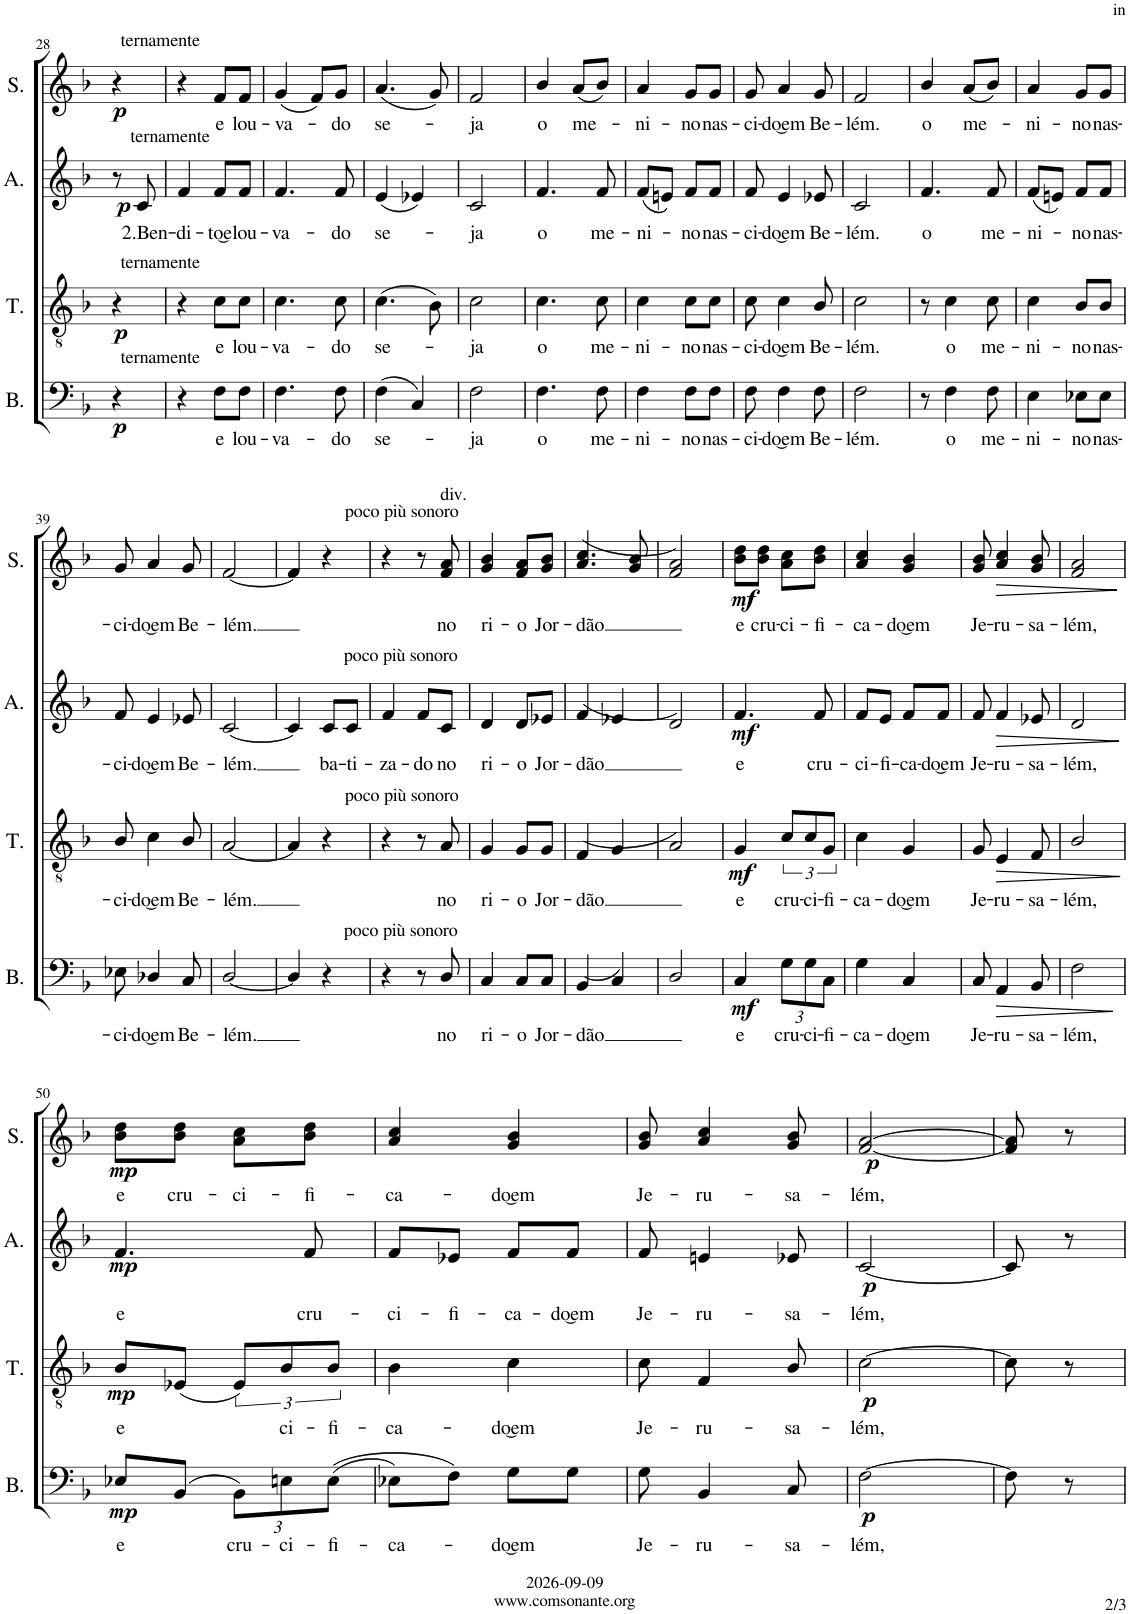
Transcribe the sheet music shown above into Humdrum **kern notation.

**kern	**text	**dynam	**kern	**text	**dynam	**kern	**text	**dynam	**kern	**text	**dynam
*part4	*part4	*part4	*part3	*part3	*part3	*part2	*part2	*part2	*part1	*part1	*part1
*staff4	*staff4	*staff4	*staff3	*staff3	*staff3	*staff2	*staff2	*staff2	*staff1	*staff1	*staff1
*I"B.	*	*	*I"T.	*	*	*I"A.	*	*	*I"S.	*	*
*I'B.	*	*	*I'T.	*	*	*I'A.	*	*	*I'S.	*	*
!!LO:PB:g=z
*clefF4	*	*	*clefGv2	*	*	*clefG2	*	*	*clefG2	*	*
*k[b-]	*	*	*k[b-]	*	*	*k[b-]	*	*	*k[b-]	*	*
*M2/4	*	*	*M2/4	*	*	*M2/4	*	*	*M2/4	*	*
=28	=28	=28	=28	=28	=28	=28	=28	=28	=28	=28	=28
!	!	!LO:DY:b	!	!	!LO:DY:b	!	!	!LO:DY:b	!	!	!LO:DY:b
4r	.	p	4r	.	p	8r	.	p	4r	.	p
!	!	!	!	!	!	!LO:TX:a:t=ternamente	!	!	!	!	!
!	!	!	!	!	!	!	!LO:LY:b	!	!	!	!
.	.	.	.	.	.	8c/	2.Ben-	.	.	.	.
=29	=29	=29	=29	=29	=29	=29	=29	=29	=29	=29	=29
!	!	!	!	!	!	!	!	!	!LO:TX:a:t=ternamente	!	!
!	!	!	!LO:TX:a:t=ternamente	!	!	!	!	!	!	!	!
!LO:TX:a:t=ternamente	!	!	!	!	!	!	!	!	!	!	!
!	!	!	!	!	!	!	!LO:LY:b	!	!	!	!
4r	.	.	4r	.	.	4f/	-di-	.	4r	.	.
!	!LO:LY:b	!	!	!LO:LY:b	!	!	!LO:LY:b	!	!	!LO:LY:b	!
8F\L	e	.	8c\L	e	.	8f/L	-to͜e	.	8f/L	e	.
!	!LO:LY:b	!	!	!LO:LY:b	!	!	!LO:LY:b	!	!	!LO:LY:b	!
8F\J	lou-	.	8c\J	lou-	.	8f/J	lou-	.	8f/J	lou-	.
=30	=30	=30	=30	=30	=30	=30	=30	=30	=30	=30	=30
!	!LO:LY:b	!	!	!LO:LY:b	!	!	!LO:LY:b	!	!	!LO:LY:b	!
4.F\	-va-	.	4.c\	-va-	.	4.f/	-va-	.	(4g/	-va-	.
.	.	.	.	.	.	.	.	.	8f/L)	.	.
!	!LO:LY:b	!	!	!LO:LY:b	!	!	!LO:LY:b	!	!	!LO:LY:b	!
8F\	-do	.	8c\	-do	.	8f/	-do	.	8g/J	-do	.
=31	=31	=31	=31	=31	=31	=31	=31	=31	=31	=31	=31
!	!LO:LY:b	!	!	!LO:LY:b	!	!	!LO:LY:b	!	!	!LO:LY:b	!
(4F\	se-	.	(4.c\	se-	.	(4e/	se-	.	(4.a/	se-	.
4C/)	.	.	.	.	.	4e-X/)	.	.	.	.	.
.	.	.	8B-\)	.	.	.	.	.	8g/)	.	.
=32	=32	=32	=32	=32	=32	=32	=32	=32	=32	=32	=32
!	!LO:LY:b	!	!	!LO:LY:b	!	!	!LO:LY:b	!	!	!LO:LY:b	!
2F\	-ja	.	2c\	-ja	.	2c/	-ja	.	2f/	-ja	.
=33	=33	=33	=33	=33	=33	=33	=33	=33	=33	=33	=33
!	!LO:LY:b	!	!	!LO:LY:b	!	!	!LO:LY:b	!	!	!LO:LY:b	!
4.F\	o	.	4.c\	o	.	4.f/	o	.	4b-/	o	.
!	!	!	!	!	!	!	!	!	!	!LO:LY:b	!
.	.	.	.	.	.	.	.	.	(8a/L	me-	.
!	!LO:LY:b	!	!	!LO:LY:b	!	!	!LO:LY:b	!	!	!	!
8F\	me-	.	8c\	me-	.	8f/	me-	.	8b-/J)	.	.
=34	=34	=34	=34	=34	=34	=34	=34	=34	=34	=34	=34
!	!LO:LY:b	!	!	!LO:LY:b	!	!	!LO:LY:b	!	!	!LO:LY:b	!
4F\	-ni-	.	4c\	-ni-	.	(8f/L	-ni-	.	4a/	-ni-	.
.	.	.	.	.	.	8en/J)	.	.	.	.	.
!	!LO:LY:b	!	!	!LO:LY:b	!	!	!LO:LY:b	!	!	!LO:LY:b	!
8F\L	-no	.	8c\L	-no	.	8f/L	-no	.	8g/L	-no	.
!	!LO:LY:b	!	!	!LO:LY:b	!	!	!LO:LY:b	!	!	!LO:LY:b	!
8F\J	nas-	.	8c\J	nas-	.	8f/J	nas-	.	8g/J	nas-	.
=35	=35	=35	=35	=35	=35	=35	=35	=35	=35	=35	=35
!	!LO:LY:b	!	!	!LO:LY:b	!	!	!LO:LY:b	!	!	!LO:LY:b	!
8F\	-ci-	.	8c\	-ci-	.	8f/	-ci-	.	8g/	-ci-	.
!	!LO:LY:b	!	!	!LO:LY:b	!	!	!LO:LY:b	!	!	!LO:LY:b	!
4F\	-do͜em	.	4c\	-do͜em	.	4e/	-do͜em	.	4a/	-do͜em	.
!	!LO:LY:b	!	!	!LO:LY:b	!	!	!LO:LY:b	!	!	!LO:LY:b	!
8F\	Be-	.	8B-/	Be-	.	8e-X/	Be-	.	8g/	Be-	.
=36	=36	=36	=36	=36	=36	=36	=36	=36	=36	=36	=36
!	!LO:LY:b	!	!	!LO:LY:b	!	!	!LO:LY:b	!	!	!LO:LY:b	!
2F\	-lém.	.	2c\	-lém.	.	2c/	-lém.	.	2f/	-lém.	.
=37	=37	=37	=37	=37	=37	=37	=37	=37	=37	=37	=37
!	!	!	!	!	!	!	!LO:LY:b	!	!	!LO:LY:b	!
8r	.	.	8r	.	.	4.f/	o	.	4b-/	o	.
!	!LO:LY:b	!	!	!LO:LY:b	!	!	!	!	!	!	!
4F\	o	.	4c\	o	.	.	.	.	.	.	.
!	!	!	!	!	!	!	!	!	!	!LO:LY:b	!
.	.	.	.	.	.	.	.	.	(8a/L	me-	.
!	!LO:LY:b	!	!	!LO:LY:b	!	!	!LO:LY:b	!	!	!	!
8F\	me-	.	8c\	me-	.	8f/	me-	.	8b-/J)	.	.
=38	=38	=38	=38	=38	=38	=38	=38	=38	=38	=38	=38
!	!LO:LY:b	!	!	!LO:LY:b	!	!	!LO:LY:b	!	!	!LO:LY:b	!
4E\	-ni-	.	4c\	-ni-	.	(8f/L	-ni-	.	4a/	-ni-	.
.	.	.	.	.	.	8en/J)	.	.	.	.	.
!	!LO:LY:b	!	!	!LO:LY:b	!	!	!LO:LY:b	!	!	!LO:LY:b	!
8E-X\L	-no	.	8B-/L	-no	.	8f/L	-no	.	8g/L	-no	.
!	!LO:LY:b	!	!	!LO:LY:b	!	!	!LO:LY:b	!	!	!LO:LY:b	!
8E-\J	nas-	.	8B-/J	nas-	.	8f/J	nas-	.	8g/J	nas-	.
!!LO:LB:g=z
=39	=39	=39	=39	=39	=39	=39	=39	=39	=39	=39	=39
!	!LO:LY:b	!	!	!LO:LY:b	!	!	!LO:LY:b	!	!	!LO:LY:b	!
8E-X\	-ci-	.	8B-/	-ci-	.	8f/	-ci-	.	8g/	-ci-	.
!	!LO:LY:b	!	!	!LO:LY:b	!	!	!LO:LY:b	!	!	!LO:LY:b	!
4D-X/	-do͜em	.	4c\	-do͜em	.	4e/	-do͜em	.	4a/	-do͜em	.
!	!LO:LY:b	!	!	!LO:LY:b	!	!	!LO:LY:b	!	!	!LO:LY:b	!
8C/	Be-	.	8B-/	Be-	.	8e-X/	Be-	.	8g/	Be-	.
=40	=40	=40	=40	=40	=40	=40	=40	=40	=40	=40	=40
!	!LO:LY:b	!	!	!LO:LY:b	!	!	!LO:LY:b	!	!	!LO:LY:b	!
[2D/	-lém.	.	[2A/	-lém.	.	[2c/	-lém.	.	[2f/	-lém.	.
=41	=41	=41	=41	=41	=41	=41	=41	=41	=41	=41	=41
4D/]	.	.	4A/]	.	.	4c/]	.	.	4f/]	.	.
!	!	!	!	!	!	!	!LO:LY:b	!	!	!	!
4r	.	.	4r	.	.	8c/L	ba-	.	4r	.	.
!	!	!	!	!	!	!	!LO:LY:b	!	!	!	!
.	.	.	.	.	.	8c/J	-ti-	.	.	.	.
=42	=42	=42	=42	=42	=42	=42	=42	=42	=42	=42	=42
!	!	!	!	!	!	!	!	!	!LO:TX:a:t=poco più sonoro	!	!
!	!	!	!	!	!	!LO:TX:a:t=poco più sonoro	!	!	!	!	!
!	!	!	!LO:TX:a:t=poco più sonoro	!	!	!	!	!	!	!	!
!LO:TX:a:t=poco più sonoro	!	!	!	!	!	!	!	!	!	!	!
!	!	!	!	!	!	!	!LO:LY:b	!	!	!	!
4r	.	.	4r	.	.	4f/	-za-	.	4r	.	.
!	!	!	!	!	!	!	!LO:LY:b	!	!	!	!
8r	.	.	8r	.	.	8f/L	-do	.	8r	.	.
!	!	!	!	!	!	!	!	!	!LO:TX:a:t=div.	!	!
!	!LO:LY:b	!	!	!LO:LY:b	!	!	!LO:LY:b	!	!	!LO:LY:b	!
8D/	no	.	8A/	no	.	8c/J	no	.	8f/ 8a/	no	.
=43	=43	=43	=43	=43	=43	=43	=43	=43	=43	=43	=43
!	!LO:LY:b	!	!	!LO:LY:b	!	!	!LO:LY:b	!	!	!LO:LY:b	!
4C/	ri-	.	4G/	ri-	.	4d/	ri-	.	4g/ 4b-/	ri-	.
!	!LO:LY:b	!	!	!LO:LY:b	!	!	!LO:LY:b	!	!	!LO:LY:b	!
8C/L	-o	.	8G/L	-o	.	8d/L	-o	.	8f/ 8a/L	-o	.
!	!LO:LY:b	!	!	!LO:LY:b	!	!	!LO:LY:b	!	!	!LO:LY:b	!
8C/J	Jor-	.	8G/J	Jor-	.	8e-X/J	Jor-	.	8g/ 8b-/J	Jor-	.
=44	=44	=44	=44	=44	=44	=44	=44	=44	=44	=44	=44
!	!LO:LY:b	!	!	!LO:LY:b	!	!	!LO:LY:b	!	!	!LO:LY:b	!
(4BB-/	-dão	.	(4F/	-dão	.	(4f/	-dão	.	(4.a/ 4.cc/	-dão	.
4C/)	.	.	4G/	.	.	4e-X/	.	.	.	.	.
.	.	.	.	.	.	.	.	.	8g/ 8b-/	.	.
=45	=45	=45	=45	=45	=45	=45	=45	=45	=45	=45	=45
2D/	.	.	2A/)	.	.	2d/)	.	.	2f/ 2a/)	.	.
=46	=46	=46	=46	=46	=46	=46	=46	=46	=46	=46	=46
!	!LO:LY:b	!LO:DY:b	!	!LO:LY:b	!LO:DY:b	!	!LO:LY:b	!LO:DY:b	!	!LO:LY:b	!LO:DY:b
4C/	e	mf	4G/	e	mf	4.f/	e	mf	8b-\ 8dd\L	e	mf
!	!	!	!	!	!	!	!	!	!	!LO:LY:b	!
.	.	.	.	.	.	.	.	.	8b-\ 8dd\J	cru-	.
*Xbrackettup	*	*	*	*	*	*	*	*	*	*	*
!	!LO:LY:b	!	!	!LO:LY:b	!	!	!	!	!	!LO:LY:b	!
12G\L	cru-	.	12c/L	cru-	.	.	.	.	8a\ 8cc\L	-ci-	.
!	!LO:LY:b	!	!	!LO:LY:b	!	!	!	!	!	!	!
12G\	-ci-	.	12c/	-ci-	.	.	.	.	.	.	.
!	!	!	!	!	!	!	!LO:LY:b	!	!	!LO:LY:b	!
.	.	.	.	.	.	8f/	cru-	.	8b-\ 8dd\J	-fi-	.
!	!LO:LY:b	!	!	!LO:LY:b	!	!	!	!	!	!	!
12C\J	-fi-	.	12G/J	-fi-	.	.	.	.	.	.	.
=47	=47	=47	=47	=47	=47	=47	=47	=47	=47	=47	=47
!	!LO:LY:b	!	!	!LO:LY:b	!	!	!LO:LY:b	!	!	!LO:LY:b	!
4G\	-ca-	.	4c\	-ca-	.	8f/L	-ci-	.	4a/ 4cc/	-ca-	.
!	!	!	!	!	!	!	!LO:LY:b	!	!	!	!
.	.	.	.	.	.	8e/J	-fi-	.	.	.	.
!	!LO:LY:b	!	!	!LO:LY:b	!	!	!LO:LY:b	!	!	!LO:LY:b	!
4C/	-do͜em	.	4G/	-do͜em	.	8f/L	-ca-	.	4g/ 4b-/	-do͜em	.
!	!	!	!	!	!	!	!LO:LY:b	!	!	!	!
.	.	.	.	.	.	8f/J	-do͜em	.	.	.	.
=48	=48	=48	=48	=48	=48	=48	=48	=48	=48	=48	=48
!	!LO:LY:b	!	!	!LO:LY:b	!	!	!LO:LY:b	!	!	!LO:LY:b	!
8C/	Je-	.	8G/	Je-	.	8f/	Je-	.	8g/ 8b-/	Je-	.
!	!LO:LY:b	!LO:HP:b	!	!LO:LY:b	!LO:HP:b	!	!LO:LY:b	!LO:HP:b	!	!LO:LY:b	!LO:HP:b
4AA/	-ru-	>	4E/	-ru-	>	4f/	-ru-	>	4a/ 4cc/	-ru-	>
!	!LO:LY:b	!	!	!LO:LY:b	!	!	!LO:LY:b	!	!	!LO:LY:b	!
8BB-/	-sa-	.	8F/	-sa-	.	8e-X/	-sa-	.	8g/ 8b-/	-sa-	.
.	.	]	.	.	]	.	.	]	.	.	]
=49	=49	=49	=49	=49	=49	=49	=49	=49	=49	=49	=49
!	!LO:LY:b	!	!	!LO:LY:b	!	!	!LO:LY:b	!	!	!LO:LY:b	!
2F\	-lém,	.	2B-/	-lém,	.	2d/	-lém,	.	2f/ 2a/	-lém,	.
!!LO:LB:g=z
=50	=50	=50	=50	=50	=50	=50	=50	=50	=50	=50	=50
!	!LO:LY:b	!LO:DY:b	!	!LO:LY:b	!LO:DY:b	!	!LO:LY:b	!LO:DY:b	!	!LO:LY:b	!LO:DY:b
8E-X/L	e	mp	8B-/L	e	mp	4.f/	e	mp	8b-\ 8dd\L	e	mp
!	!	!	!	!	!	!	!	!	!	!LO:LY:b	!
(8BB-/J	.	.	(8E-X/J	.	.	.	.	.	8b-\ 8dd\J	cru-	.
!	!LO:LY:b	!	!	!	!	!	!	!	!	!LO:LY:b	!
12BB-\L)	cru-	.	12E-/L)	.	.	.	.	.	8a\ 8cc\L	-ci-	.
!	!LO:LY:b	!	!	!LO:LY:b	!	!	!	!	!	!	!
12En\	-ci-	.	12B-/	-ci-	.	.	.	.	.	.	.
!	!	!	!	!	!	!	!LO:LY:b	!	!	!LO:LY:b	!
.	.	.	.	.	.	8f/	cru-	.	8b-\ 8dd\J	-fi-	.
!	!LO:LY:b	!	!	!LO:LY:b	!	!	!	!	!	!	!
((12E\J	-fi-	.	12B-/J	-fi-	.	.	.	.	.	.	.
=51	=51	=51	=51	=51	=51	=51	=51	=51	=51	=51	=51
!	!LO:LY:b	!	!	!LO:LY:b	!	!	!LO:LY:b	!	!	!LO:LY:b	!
8E-X\L)	-ca-	.	4B-\	-ca-	.	8f/L	-ci-	.	4a/ 4cc/	-ca-	.
!	!	!	!	!	!	!	!LO:LY:b	!	!	!	!
8F\J)	.	.	.	.	.	8e-X/J	-fi-	.	.	.	.
!	!LO:LY:b	!	!	!LO:LY:b	!	!	!LO:LY:b	!	!	!LO:LY:b	!
8G\L	-do͜em	.	4c\	-do͜em	.	8f/L	-ca-	.	4g/ 4b-/	-do͜em	.
!	!	!	!	!	!	!	!LO:LY:b	!	!	!	!
8G\J	.	.	.	.	.	8f/J	-do͜em	.	.	.	.
=52	=52	=52	=52	=52	=52	=52	=52	=52	=52	=52	=52
!	!LO:LY:b	!	!	!LO:LY:b	!	!	!LO:LY:b	!	!	!LO:LY:b	!
8G\	Je-	.	8c\	Je-	.	8f/	Je-	.	8g/ 8b-/	Je-	.
!	!LO:LY:b	!	!	!LO:LY:b	!	!	!LO:LY:b	!	!	!LO:LY:b	!
4BB-/	-ru-	.	4F/	-ru-	.	4en/	-ru-	.	4a/ 4cc/	-ru-	.
!	!LO:LY:b	!	!	!LO:LY:b	!	!	!LO:LY:b	!	!	!LO:LY:b	!
8C/	-sa-	.	8B-/	-sa-	.	8e-X/	-sa-	.	8g/ 8b-/	-sa-	.
=53	=53	=53	=53	=53	=53	=53	=53	=53	=53	=53	=53
!	!LO:LY:b	!LO:DY:b	!	!LO:LY:b	!LO:DY:b	!	!LO:LY:b	!LO:DY:b	!	!LO:LY:b	!LO:DY:b
[2F\	-lém,	p	[2c\	-lém,	p	[2c/	-lém,	p	[2f/ [2a/	-lém,	p
=54	=54	=54	=54	=54	=54	=54	=54	=54	=54	=54	=54
8F\]	.	.	8c\]	.	.	8c/]	.	.	8f/] 8a/]	.	.
8r	.	.	8r	.	.	8r	.	.	8r	.	.
=	=	=	=	=	=	=	=	=	=	=	=
*-	*-	*-	*-	*-	*-	*-	*-	*-	*-	*-	*-
